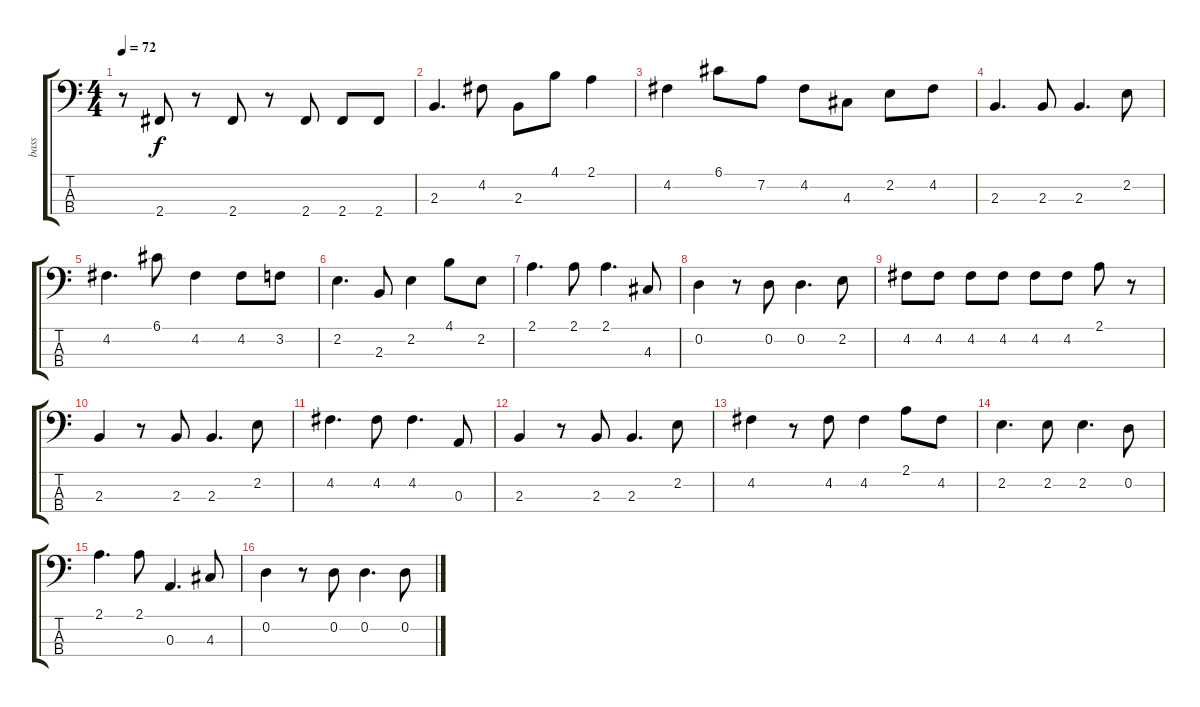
\track ("bass" "bass") {instrument electricbassfinger}
\staff {score tabs}
\tuning (G2 D2 A1 E1) {hide}
\ts (4 4)
\tempo 72
\clef f4
\ks c
r.8{dy f} 2.4.8 r.8 2.4.8 r.8 2.4.8 2.4.8 2.4.8 |
2.3.4{d} 4.2.8 2.3.8 4.1.8 2.1.4 |
4.2.4 6.1.8 7.2.8 4.2.8 4.3.8 2.2.8 4.2.8 |
2.3.4{d} 2.3.8 2.3.4{d} 2.2.8 |
4.2.4{d} 6.1.8 4.2.4 4.2.8 3.2.8 |
2.2.4{d} 2.3.8 2.2.4 4.1.8 2.2.8 |
2.1.4{d} 2.1.8 2.1.4{d} 4.3.8 |
0.2.4 r.8 0.2.8 0.2.4{d} 2.2.8 |
4.2.8 4.2.8 4.2.8 4.2.8 4.2.8 4.2.8 2.1.8 r.8 |
2.3.4 r.8 2.3.8 2.3.4{d} 2.2.8 |
4.2.4{d} 4.2.8 4.2.4{d} 0.3.8 |
2.3.4 r.8 2.3.8 2.3.4{d} 2.2.8 |
4.2.4 r.8 4.2.8 4.2.4 2.1.8 4.2.8 |
2.2.4{d} 2.2.8 2.2.4{d} 0.2.8 |
2.1.4{d} 2.1.8 0.3.4{d} 4.3.8 |
0.2.4 r.8 0.2.8 0.2.4{d} 0.2.8
